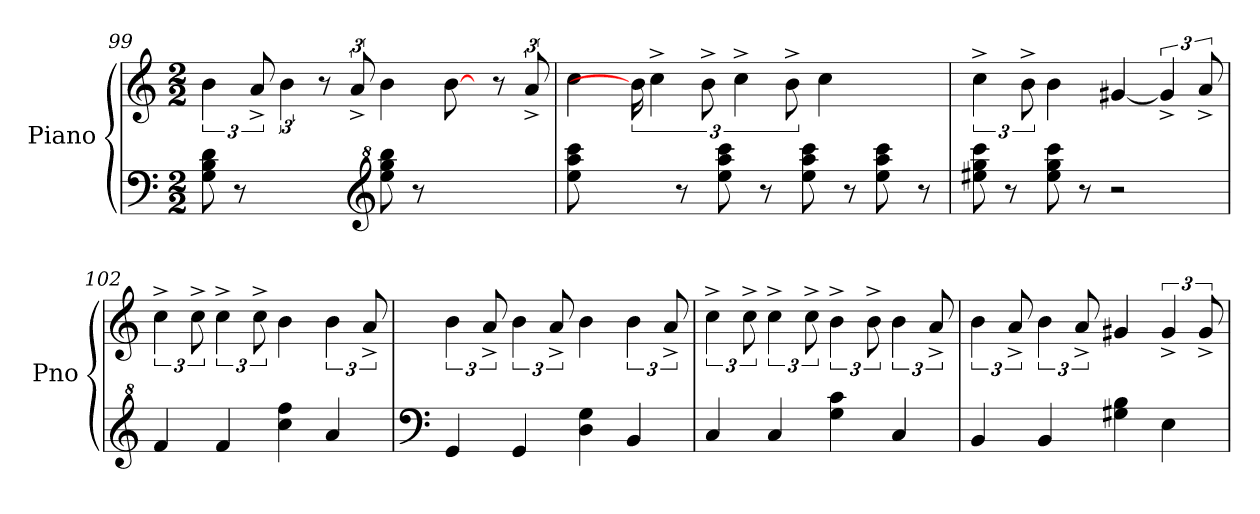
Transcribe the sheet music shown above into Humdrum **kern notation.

**kern	**kern
*part1	*part1
*staff2	*staff1
*I"Piano	*
*I'Pno	*
!!LO:PB:g=z
*clefF4	*clefG2
*k[]	*k[]
*M2/2	*M2/2
=99	=99
8G\ 8B\ 8d\	6b\
8r	.
.	12a^/
4.ryy	6b\
*clefG^2	*
.	8r
.	12a^/
8eee\ 8ggg\ 8bbb\	4b\
8r	.
8ryy	[8b\
4ryy	24ryy
.	8r
.	12a^/
=100	=100
8eee\ 8aaa\ 8cccc\	4cc\
4ryy	.
.	24b\]
.	6cc^\
8r	.
.	12b^\
8eee\ 8aaa\ 8cccc\	.
.	6cc^\
8r	.
.	12b^\
8eee\ 8aaa\ 8cccc\	.
.	4cc\
8r	.
8eee\ 8aaa\ 8cccc\	.
.	24%5ryy
8r	.
=101	=101
8eee#X\ 8ggg\ 8cccc\	6cc^\
8r	.
.	12b^\
8eee#\ 8ggg\ 8cccc\	4b\
8r	.
2r	[4g#X/
.	6g#^/]
.	12a^/
=102	=102
4ff/	6cc^\
.	12cc^\
4ff/	6cc^\
.	12cc^\
4ccc\ 4fff\	4b\
4aa/	6b\
.	12a^/
!!LO:LB:g=z
=103	=103
*clefF4	*
4GG/	6b\
.	12a^/
4GG/	6b\
.	12a^/
4D\ 4G\	4b\
4BB/	6b\
.	12a^/
=104	=104
4C/	6cc^\
.	12cc^\
4C/	6cc^\
.	12cc^\
4G\ 4c\	6b^\
.	12b^\
4C/	6b\
.	12a^/
=105	=105
4BB/	6b\
.	12a^/
4BB/	6b\
.	12a^/
4G#X\ 4B\	4g#X/
4E\	6g#^/
.	12g#^/
=	=
*-	*-
